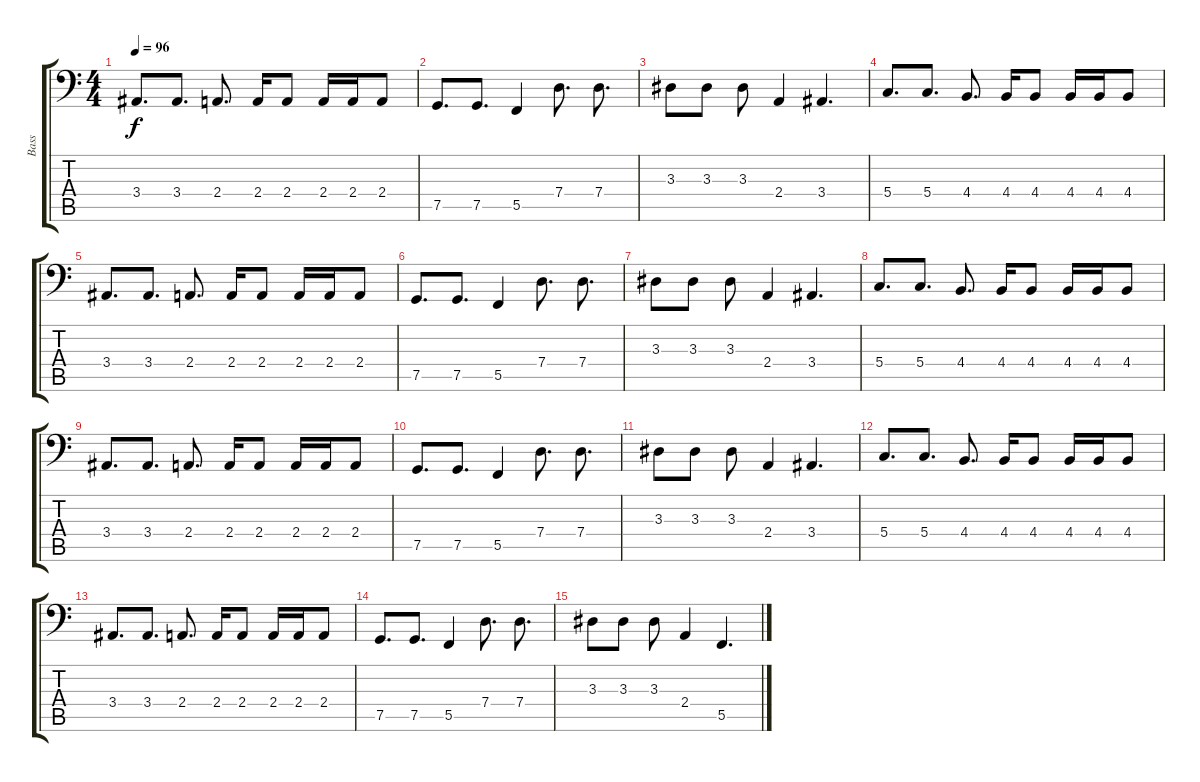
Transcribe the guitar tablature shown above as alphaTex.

\track ("Bass" "Bass") {instrument electricbasspick}
\staff {score tabs}
\tuning (Bb2 F2 C2 G1 C1 A0) {hide}
\ts (4 4)
\tempo 96
\clef f4
\ks c
3.4.8{d dy f} 3.4.8{d} 2.4.8{d} 2.4.16 2.4.8 2.4.16 2.4.16 2.4.8 |
7.5.8{d} 7.5.8{d} 5.5.4 7.4.8{d} 7.4.8{d} |
3.3.8 3.3.8 3.3.8 2.4.4 3.4.4{d} |
5.4.8{d} 5.4.8{d} 4.4.8{d} 4.4.16 4.4.8 4.4.16 4.4.16 4.4.8 |
3.4.8{d} 3.4.8{d} 2.4.8{d} 2.4.16 2.4.8 2.4.16 2.4.16 2.4.8 |
7.5.8{d} 7.5.8{d} 5.5.4 7.4.8{d} 7.4.8{d} |
3.3.8 3.3.8 3.3.8 2.4.4 3.4.4{d} |
5.4.8{d} 5.4.8{d} 4.4.8{d} 4.4.16 4.4.8 4.4.16 4.4.16 4.4.8 |
3.4.8{d} 3.4.8{d} 2.4.8{d} 2.4.16 2.4.8 2.4.16 2.4.16 2.4.8 |
7.5.8{d} 7.5.8{d} 5.5.4 7.4.8{d} 7.4.8{d} |
3.3.8 3.3.8 3.3.8 2.4.4 3.4.4{d} |
5.4.8{d} 5.4.8{d} 4.4.8{d} 4.4.16 4.4.8 4.4.16 4.4.16 4.4.8 |
3.4.8{d} 3.4.8{d} 2.4.8{d} 2.4.16 2.4.8 2.4.16 2.4.16 2.4.8 |
7.5.8{d} 7.5.8{d} 5.5.4 7.4.8{d} 7.4.8{d} |
3.3.8 3.3.8 3.3.8 2.4.4 5.5.4{d}
